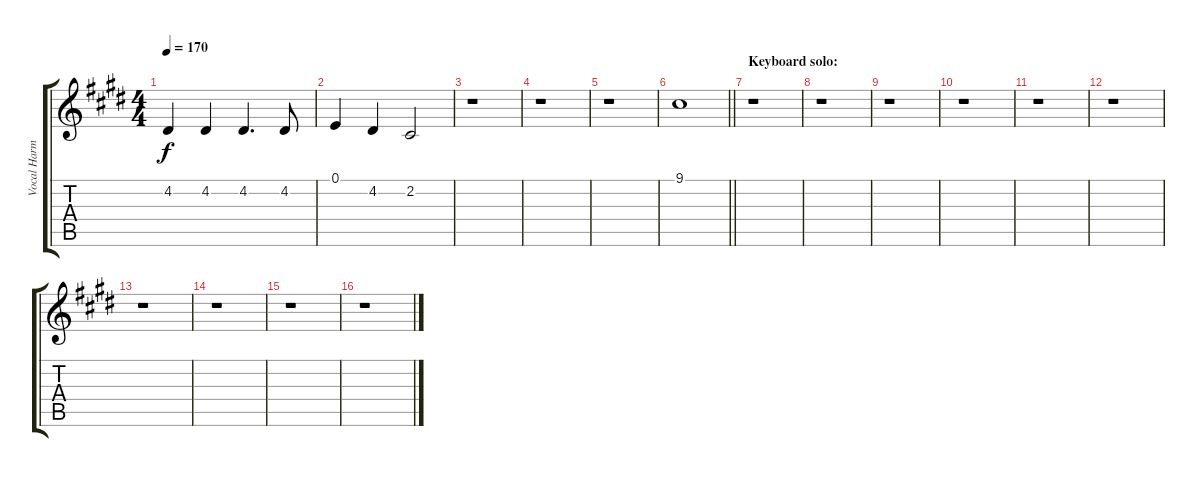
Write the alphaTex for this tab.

\track ("Vocal Harmony" "Vocal Harm") {instrument choiraahs}
\staff {score tabs}
\tuning (E4 B3 G3 D3 A2 E2) {hide}
\ts (4 4)
\tempo 170
\clef g2
\ks c#minor
4.2.4{dy f} 4.2.4 4.2.4{d} 4.2.8 |
0.1.4 4.2.4 2.2.2 |
r.1 |
r.1 |
r.1 |
\barLineRight lightlight
9.1.1 |
\section ("" "Keyboard solo:")
r.1 |
r.1 |
r.1 |
r.1 |
r.1 |
r.1 |
r.1 |
r.1 |
r.1 |
r.1
